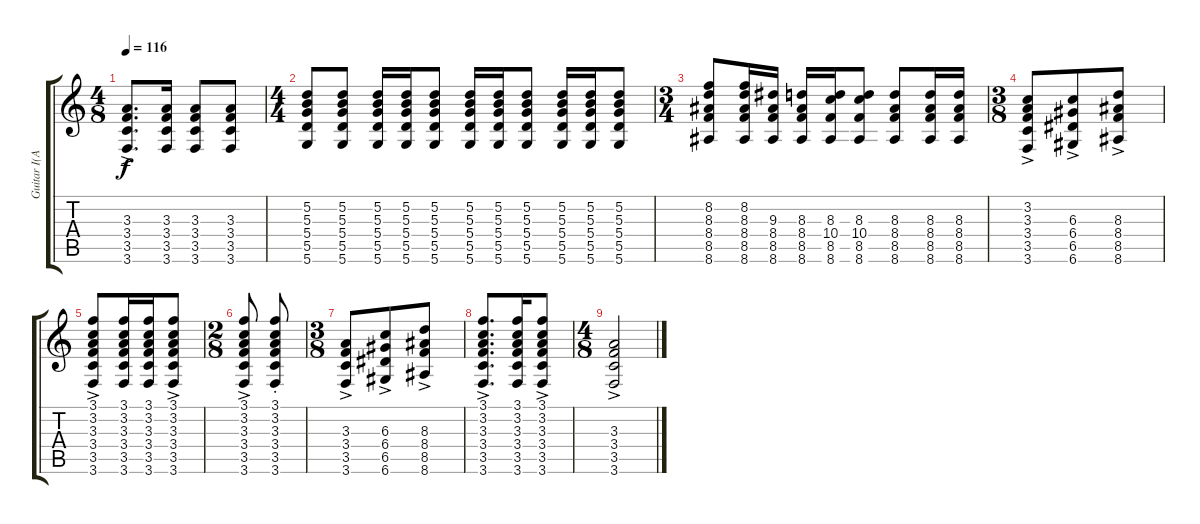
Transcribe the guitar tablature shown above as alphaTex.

\track ("Guitar I(Acoustic+Capo@3 Fret)" "Guitar I(A") {instrument acousticguitarnylon}
\staff {score tabs}
\tuning (D4 A3 Gb3 D3 A2 D2) {hide}
\ts (4 8)
\tempo 116
\clef g2
\ks c
(3.3{ac} 3.4{ac} 3.5{ac} 3.6{ac}).8{d dy f} (3.3 3.4 3.5 3.6).16 (3.3 3.4 3.5 3.6).8 (3.3 3.4 3.5 3.6).8 |
\ts (4 4)
(5.2 5.3 5.4 5.5 5.6).8 (5.2 5.3 5.4 5.5 5.6).8 (5.2 5.3 5.4 5.5 5.6).16 (5.2 5.3 5.4 5.5 5.6).16 (5.2 5.3 5.4 5.5 5.6).8 (5.2 5.3 5.4 5.5 5.6).16 (5.2 5.3 5.4 5.5 5.6).16 (5.2 5.3 5.4 5.5 5.6).8 (5.2 5.3 5.4 5.5 5.6).16 (5.2 5.3 5.4 5.5 5.6).16 (5.2 5.3 5.4 5.5 5.6).8 |
\ts (3 4)
(8.2 8.3 8.4 8.5 8.6).8 (8.2 8.3 8.4 8.5 8.6).16 (9.3 8.4 8.5 8.6).16 (8.3 8.4 8.5 8.6).16 (8.3 10.4 8.5 8.6).16 (8.3 10.4 8.5 8.6).8 (8.3 8.4 8.5 8.6).8 (8.3 8.4 8.5 8.6).16 (8.3 8.4 8.5 8.6).16 |
\ts (3 8)
(3.2{ac} 3.3{ac} 3.4{ac} 3.5{ac} 3.6{ac}).8 (6.3{ac} 6.4{ac} 6.5{ac} 6.6{ac}).8 (8.3{ac} 8.4{ac} 8.5{ac} 8.6{ac}).8 |
(3.1{ac} 3.2{ac} 3.3{ac} 3.4{ac} 3.5{ac} 3.6{ac}).8 (3.1 3.2 3.3 3.4 3.5 3.6).16 (3.1 3.2 3.3 3.4 3.5 3.6).16 (3.1{ac} 3.2{ac} 3.3{ac} 3.4{ac} 3.5{ac} 3.6{ac}).8 |
\ts (2 8)
(3.1{ac} 3.2{ac} 3.3{ac} 3.4{ac} 3.5{ac} 3.6{ac}).8 (3.1{st} 3.2{st} 3.3{st} 3.4{st} 3.5{st} 3.6{st}).8 |
\ts (3 8)
(3.3{ac} 3.4{ac} 3.5{ac} 3.6{ac}).8 (6.3{ac} 6.4{ac} 6.5{ac} 6.6{ac}).8 (8.3{ac} 8.4{ac} 8.5{ac} 8.6{ac}).8 |
(3.1{ac} 3.2{ac} 3.3{ac} 3.4{ac} 3.5{ac} 3.6{ac}).8{d} (3.1 3.2 3.3 3.4 3.5 3.6).16 (3.1{ac} 3.2{ac} 3.3{ac} 3.4{ac} 3.5{ac} 3.6{ac}).8 |
\ts (4 8)
(3.3{ac} 3.4{ac} 3.5{ac} 3.6{ac}).2
